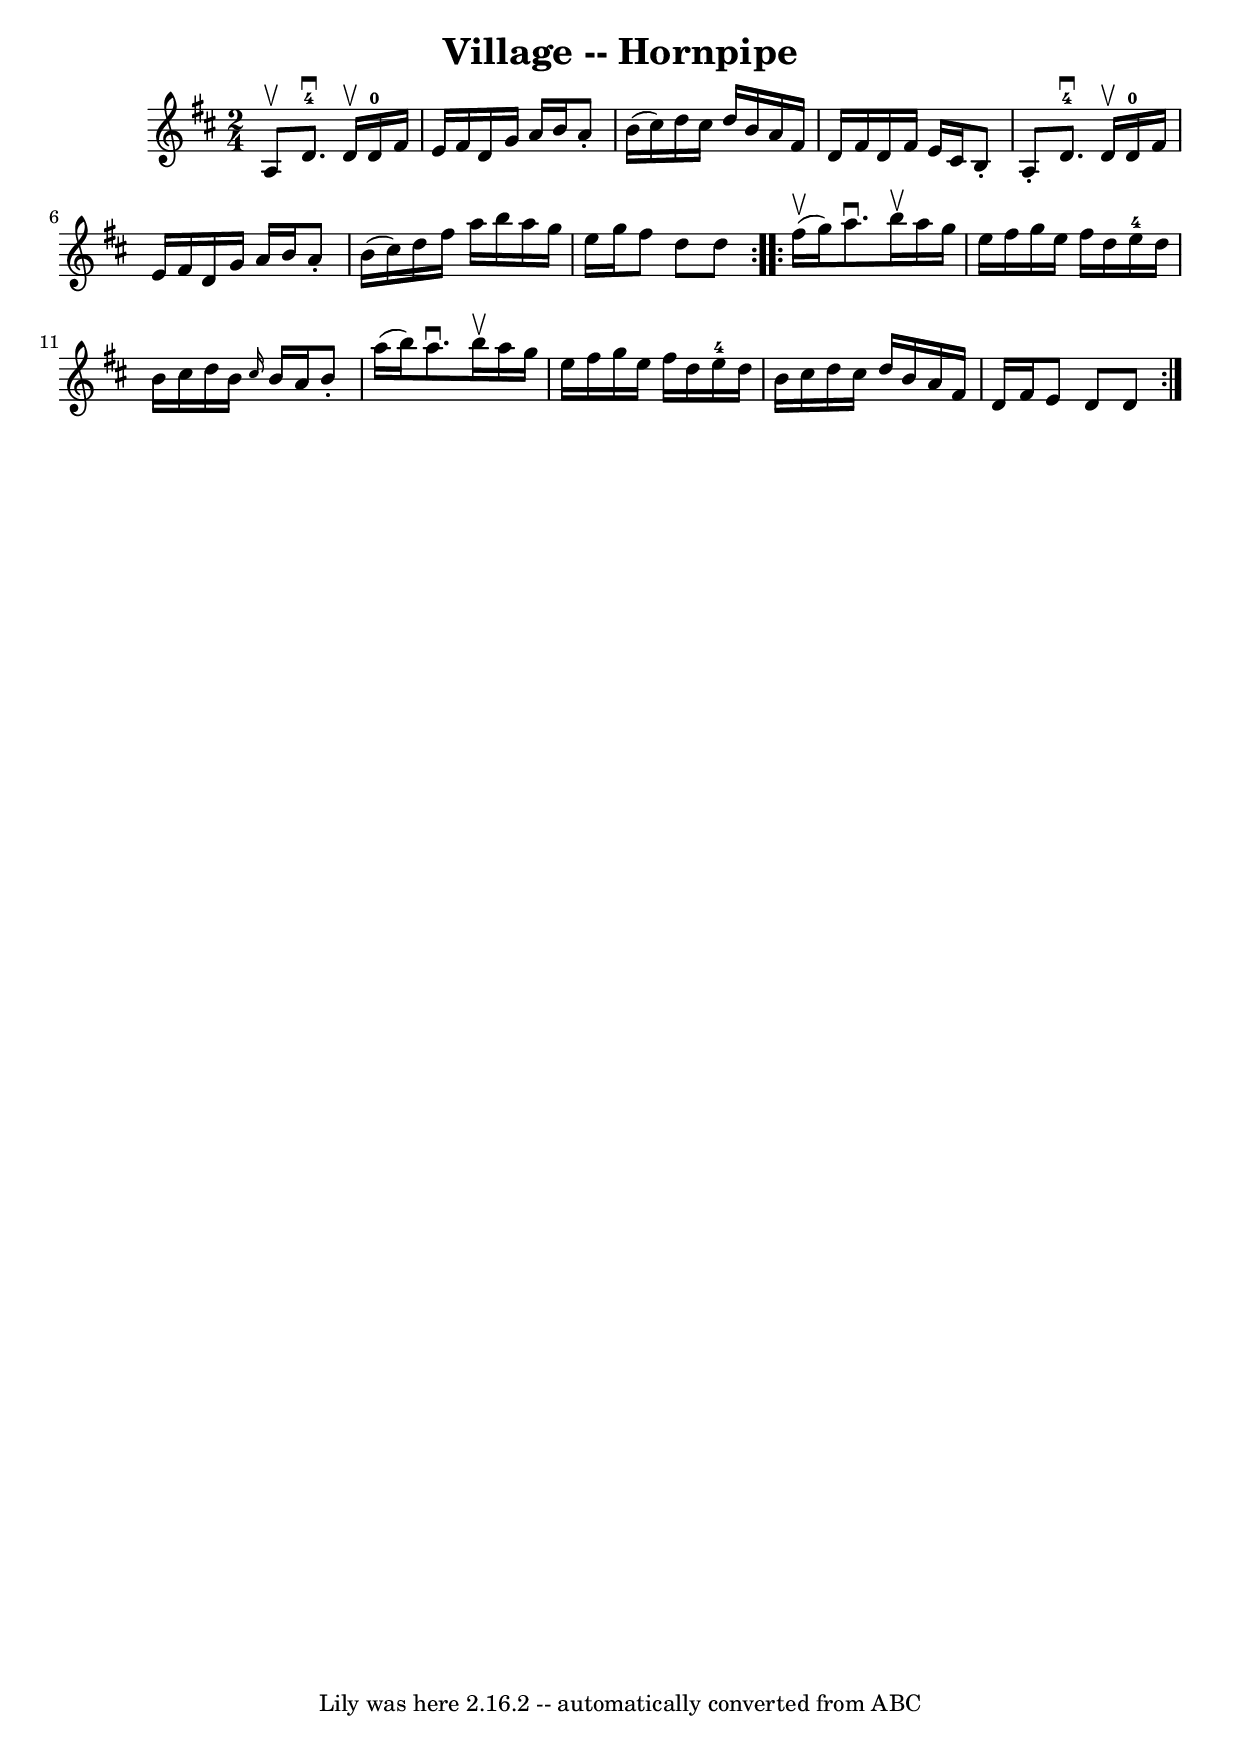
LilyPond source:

\version "2.16.2"
\include "Mammoth.ily"
\header {
  %% book = "Cole's 1000 Fiddle Tunes"
  crossRefNumber = "1"
  footnotes = ""
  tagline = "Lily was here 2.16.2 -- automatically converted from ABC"
  title = "Village -- Hornpipe"

}
voicedefault =  {



  \repeat volta 2 {

    \time 2/4 
    \key d \major
    a8^\upbow |
    d'8.-4^\downbow d'16 ^\upbow d'16-0 fis'16 e'16 fis'16  |
    d'16 g'16    
    a'16 b'16 a'8 -. b'16 (cis''16) |
    d''16 cis''16    
    d''16 b'16 a'16 fis'16 d'16 fis'16  |
    d'16 fis'16    
    e'16 cis'16 b8 -. a8 -. |
    d'8.-4^\downbow d'16 ^\upbow d'16-0 fis'16 e'16 fis'16  |
    d'16 g'16    
    a'16 b'16 a'8 -. b'16 (cis''16) |
    d''16 fis''16    
    a''16 b''16 a''16 g''16 e''16 g''16  |
    fis''8 d''8   
    d''8  
  }     
  \repeat volta 2 {
    fis''16 (^\upbow g''16) |
    
    a''8.^\downbow b''16^\upbow a''16 g''16 e''16 fis''16  |
    
    g''16 e''16 fis''16 d''16 e''16-4 d''16 b'16 cis''16  
    |
    d''16 b'16  \grace { cis''16  
		       } b'16 a'16 b'8 -.   
    a''16 (b''16) |
    a''8.^\downbow b''16^\upbow a''16    
    g''16 e''16 fis''16  |
    g''16 e''16 fis''16 d''16      
    e''16-4 d''16 b'16 cis''16  |
    d''16 cis''16 d''16    
    b'16 a'16 fis'16 d'16 fis'16  |
    e'8 d'8 d'8  
  }   

}

\score{
  <<

    \context Staff="default"
    {
      \voicedefault 
      
    }

  >>
  \layout {
    
  }
  \midi {
  }

}
